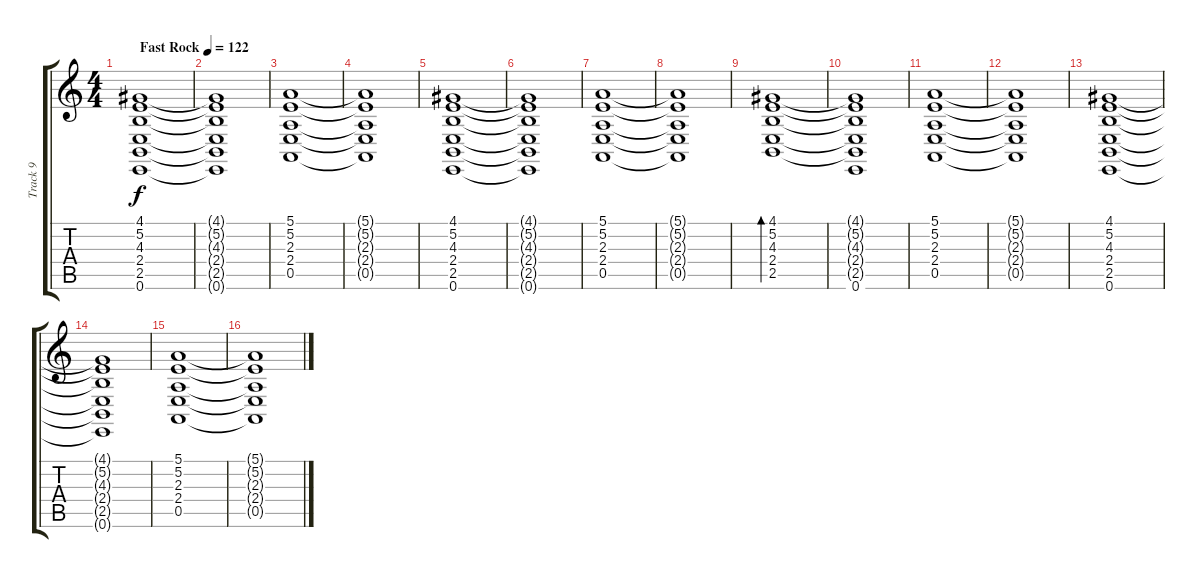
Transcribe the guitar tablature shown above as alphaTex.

\track ("Track 9" "Track 9") {instrument pad8sweep}
\staff {score tabs}
\tuning (E4 B3 G3 D3 A2 E2) {hide}
\ts (4 4)
\tempo (122 "Fast Rock")
\clef g2
\ks c
(4.1 5.2 4.3 2.4 2.5 0.6).1{dy f instrument pad8sweep} |
(4.1{t} 5.2{t} 4.3{t} 2.4{t} 2.5{t} 0.6{t}).1 |
(5.1 5.2 2.3 2.4 0.5).1 |
(5.1{t} 5.2{t} 2.3{t} 2.4{t} 0.5{t}).1 |
(4.1 5.2 4.3 2.4 2.5 0.6).1 |
(4.1{t} 5.2{t} 4.3{t} 2.4{t} 2.5{t} 0.6{t}).1 |
(5.1 5.2 2.3 2.4 0.5).1 |
(5.1{t} 5.2{t} 2.3{t} 2.4{t} 0.5{t}).1 |
(4.1 5.2 4.3 2.4 2.5).1{bd 120} |
(4.1{t} 5.2{t} 4.3{t} 2.4{t} 2.5{t} 0.6).1 |
(5.1 5.2 2.3 2.4 0.5).1 |
(5.1{t} 5.2{t} 2.3{t} 2.4{t} 0.5{t}).1 |
(4.1 5.2 4.3 2.4 2.5 0.6).1 |
(4.1{t} 5.2{t} 4.3{t} 2.4{t} 2.5{t} 0.6{t}).1 |
(5.1 5.2 2.3 2.4 0.5).1 |
(5.1{t} 5.2{t} 2.3{t} 2.4{t} 0.5{t}).1
